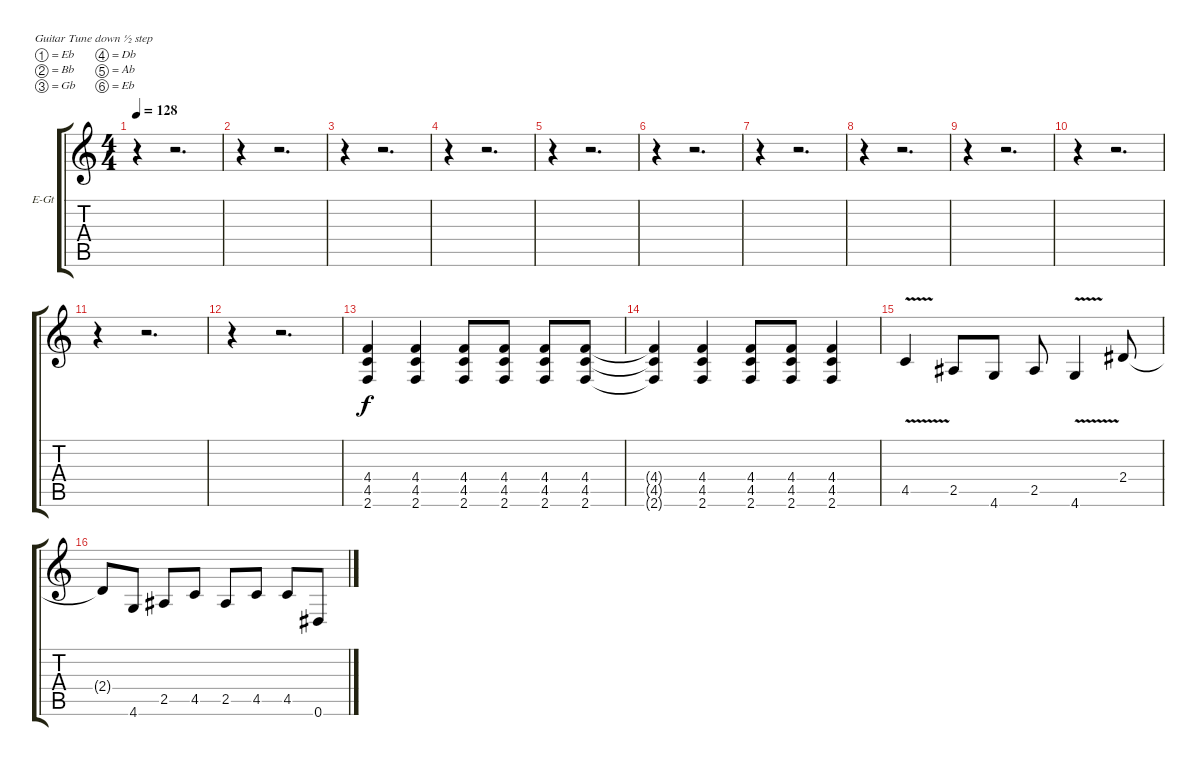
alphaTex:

\bracketExtendMode groupsimilarinstruments
\firstSystemTrackNameOrientation horizontal
\otherSystemsTrackNameOrientation horizontal
\track ("Òô¹ì 5" "E-Gt") {instrument distortionguitar}
\staff {score tabs}
\tuning (Eb4 Bb3 Gb3 Db3 Ab2 Eb2)
\ts (4 4)
\tempo 128
\clef g2
\ks c
r.4{dy f} r.2{d} |
r.4 r.2{d} |
r.4 r.2{d} |
r.4 r.2{d} |
r.4 r.2{d} |
r.4 r.2{d} |
r.4 r.2{d} |
r.4 r.2{d} |
r.4 r.2{d} |
r.4 r.2{d} |
r.4 r.2{d} |
r.4 r.2{d} |
(4.4 4.5 2.6).4 (4.4 4.5 2.6).4 (4.4 4.5 2.6).8 (4.4 4.5 2.6).8 (4.4 4.5 2.6).8 (4.4 4.5 2.6).8 |
(4.4{t} 4.5{t} 2.6{t}).4 (4.4 4.5 2.6).4 (4.4 4.5 2.6).8 (4.4 4.5 2.6).8 (4.4 4.5 2.6).4 |
4.5{v}.4 2.5.8 4.6.8 2.5.8 4.6{v}.4 2.4.8 |
2.4{t}.8 4.6.8 2.5.8 4.5.8 2.5.8 4.5.8 4.5.8 0.6.8
